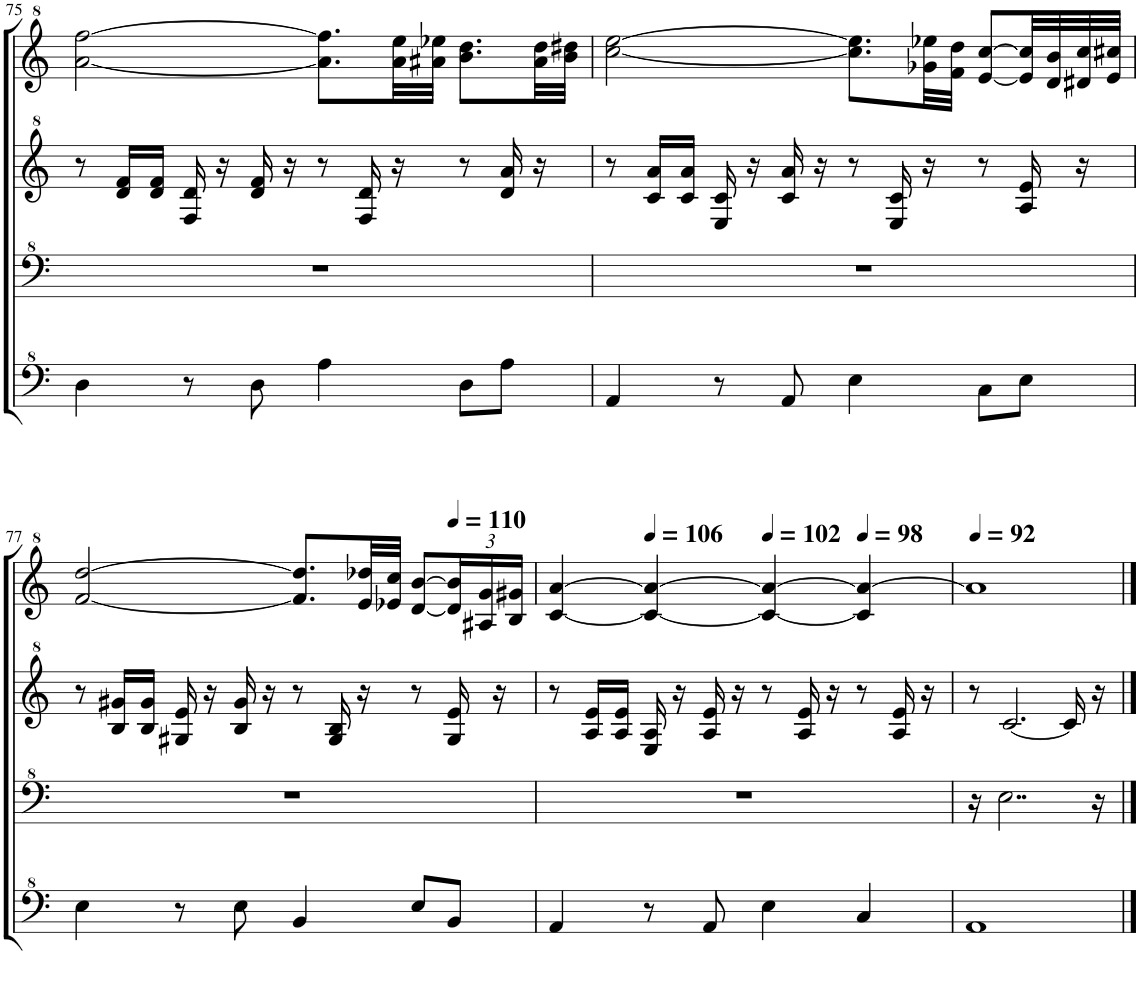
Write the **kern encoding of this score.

**kern	**kern	**kern	**kern
*part1	*part1	*part1	*part1
*staff4	*staff3	*staff2	*staff1
*I"Model III	*	*	*
!!LO:PB:g=z
*clefF^4	*clefF^4	*clefG^2	*clefG^2
*k[]	*k[]	*k[]	*k[]
*M4/4	*M4/4	*M4/4	*M4/4
=75	=75	=75	=75
4d\	1r	8r	[2aa\ [2fff\
.	.	16dd/ 16ff/LL	.
.	.	16dd/ 16ff/JJ	.
8r	.	16f/ 16dd/	.
.	.	16r	.
8d\	.	16dd/ 16ff/	.
.	.	16r	.
4a\	.	8r	8.aa\] 8.fff\]L
.	.	16f/ 16dd/	.
.	.	16r	32aa\ 32eee\LL
.	.	.	32aa#X\ 32eee-X\JJJ
8d\L	.	8r	8.bb\ 8.ddd\L
8a\J	.	16dd/ 16aa/	.
.	.	16r	32aa#\ 32ddd\LL
.	.	.	32bb\ 32ddd#X\JJJ
=76	=76	=76	=76
4A/	1r	8r	[2ccc\ [2eee\
.	.	16cc/ 16aa/LL	.
.	.	16cc/ 16aa/JJ	.
8r	.	16e/ 16cc/	.
.	.	16r	.
8A/	.	16cc/ 16aa/	.
.	.	16r	.
4e\	.	8r	8.ccc\] 8.eee\]L
.	.	16e/ 16cc/	.
.	.	16r	32gg-X\ 32eee-X\LL
.	.	.	32ff\ 32ddd\JJJ
8c\L	.	8r	[8ee/ [8ccc/L
8e\J	.	16a/ 16ee/	32ee/] 32ccc/]LL
.	.	.	32dd/ 32bb/
.	.	16r	32dd#X/ 32ccc/
.	.	.	32ee/ 32ccc#X/JJJ
!!LO:LB:g=z
=77	=77	=77	=77
4e\	1r	8r	[2ff/ [2ddd/
.	.	16b/ 16gg#X/LL	.
.	.	16b/ 16gg#/JJ	.
8r	.	16g#X/ 16ee/	.
.	.	16r	.
8e\	.	16b/ 16gg#/	.
.	.	16r	.
4B/	.	8r	8.ff/] 8.ddd/]L
.	.	16g#/ 16b/	.
.	.	16r	32ee/ 32ddd-X/LL
.	.	.	32ee-X/ 32ccc/JJJ
8e/L	.	8r	[8dd/ [8bb/L
*	*	*	*Xbrackettup
*	*	*	*MM110
8B/J	.	16g#/ 16ee/	24dd/] 24bb/]L
.	.	.	24a#X/ 24gg/
.	.	16r	.
.	.	.	24b/ 24gg#X/JJ
=78	=78	=78	=78
4A/	1r	8r	[4cc/ [4aa/
.	.	16a/ 16ee/LL	.
.	.	16a/ 16ee/JJ	.
*	*	*	*MM106
8r	.	16e/ 16a/	4cc/_ 4aa/_
.	.	16r	.
8A/	.	16a/ 16ee/	.
.	.	16r	.
*	*	*	*MM102
4e\	.	8r	4cc/_ 4aa/_
.	.	16a/ 16ee/	.
.	.	16r	.
*	*	*	*MM98
4c/	.	8r	4cc/] 4aa/_
.	.	16a/ 16ee/	.
.	.	16r	.
=79	=79	=79	=79
*	*	*	*MM92
1A	16r	8r	1aa]
.	2..e\	.	.
.	.	[2.cc/	.
.	.	16cc/]	.
.	16r	16r	.
==	==	==	==
*-	*-	*-	*-
